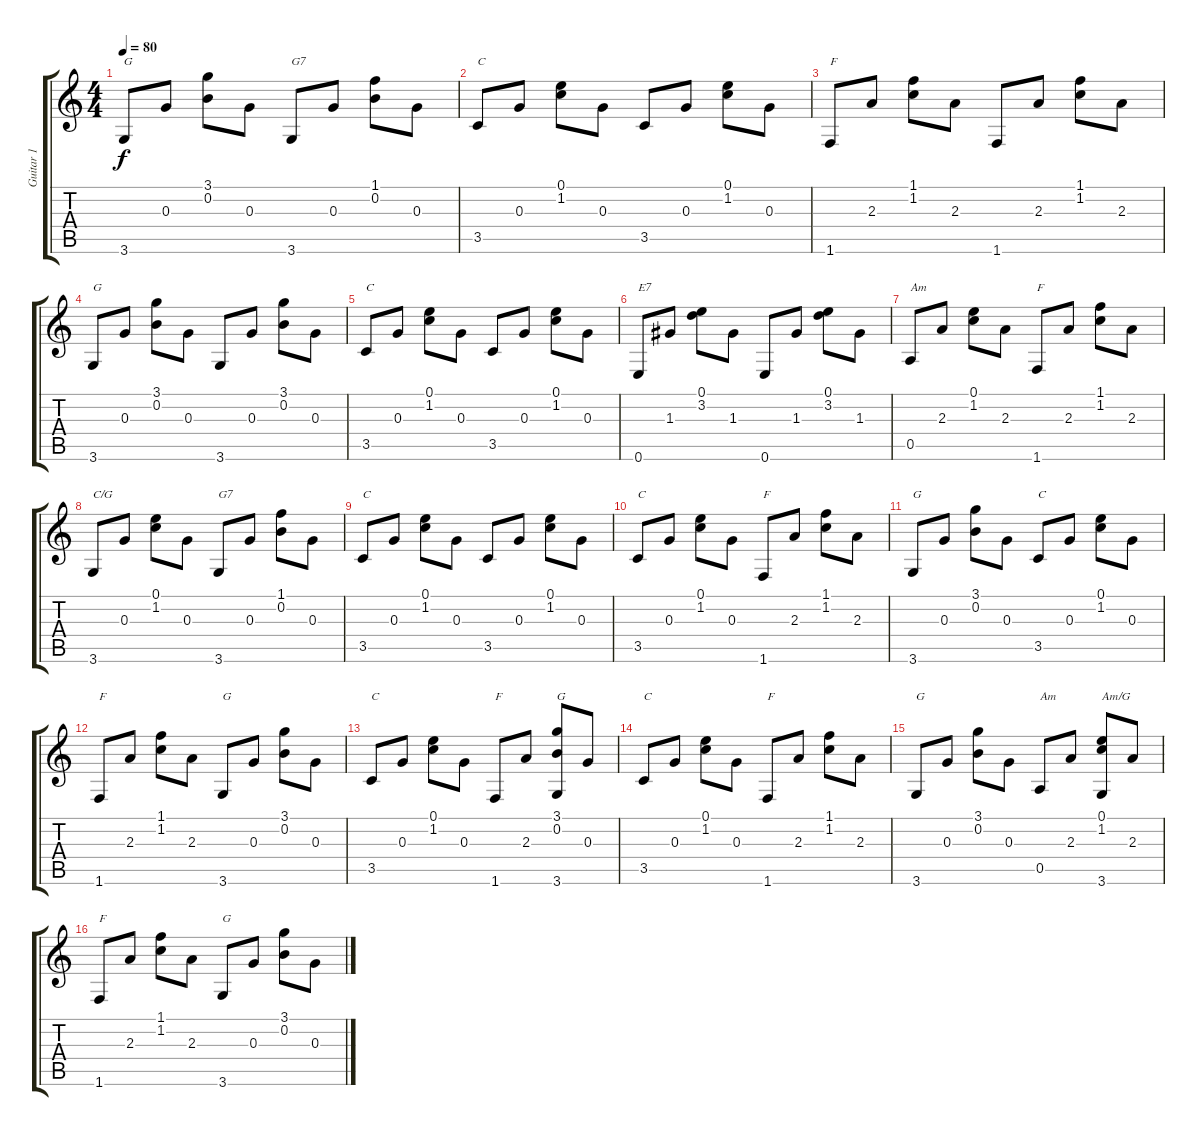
\track ("Guitar 1" "Guitar 1") {instrument electricguitarclean}
\staff {score tabs}
\tuning (E4 B3 G3 D3 A2 E2) {hide}
\ts (4 4)
\tempo 80
\clef g2
\ks c
3.6.8{txt "G" dy f} 0.3.8 (3.1 0.2).8 0.3.8 3.6.8{txt "G7"} 0.3.8 (1.1 0.2).8 0.3.8 |
3.5.8{txt "C"} 0.3.8 (0.1 1.2).8 0.3.8 3.5.8 0.3.8 (0.1 1.2).8 0.3.8 |
1.6.8{txt "F"} 2.3.8 (1.1 1.2).8 2.3.8 1.6.8 2.3.8 (1.1 1.2).8 2.3.8 |
3.6.8{txt "G"} 0.3.8 (3.1 0.2).8 0.3.8 3.6.8 0.3.8 (3.1 0.2).8 0.3.8 |
3.5.8{txt "C"} 0.3.8 (0.1 1.2).8 0.3.8 3.5.8 0.3.8 (0.1 1.2).8 0.3.8 |
0.6.8{txt "E7"} 1.3.8 (0.1 3.2).8 1.3.8 0.6.8 1.3.8 (0.1 3.2).8 1.3.8 |
0.5.8{txt "Am"} 2.3.8 (0.1 1.2).8 2.3.8 1.6.8{txt "F"} 2.3.8 (1.1 1.2).8 2.3.8 |
3.6.8{txt "C/G"} 0.3.8 (0.1 1.2).8 0.3.8 3.6.8{txt "G7"} 0.3.8 (1.1 0.2).8 0.3.8 |
3.5.8{txt "C"} 0.3.8 (0.1 1.2).8 0.3.8 3.5.8 0.3.8 (0.1 1.2).8 0.3.8 |
3.5.8{txt "C"} 0.3.8 (0.1 1.2).8 0.3.8 1.6.8{txt "F"} 2.3.8 (1.1 1.2).8 2.3.8 |
3.6.8{txt "G"} 0.3.8 (3.1 0.2).8 0.3.8 3.5.8{txt "C"} 0.3.8 (0.1 1.2).8 0.3.8 |
1.6.8{txt "F"} 2.3.8 (1.1 1.2).8 2.3.8 3.6.8{txt "G"} 0.3.8 (3.1 0.2).8 0.3.8 |
3.5.8{txt "C"} 0.3.8 (0.1 1.2).8 0.3.8 1.6.8{txt "F"} 2.3.8 (3.1 0.2 3.6).8{txt "G"} 0.3.8 |
3.5.8{txt "C"} 0.3.8 (0.1 1.2).8 0.3.8 1.6.8{txt "F"} 2.3.8 (1.1 1.2).8 2.3.8 |
3.6.8{txt "G"} 0.3.8 (3.1 0.2).8 0.3.8 0.5.8{txt "Am"} 2.3.8 (0.1 1.2 3.6).8{txt "Am/G"} 2.3.8 |
1.6.8{txt "F"} 2.3.8 (1.1 1.2).8 2.3.8 3.6.8{txt "G"} 0.3.8 (3.1 0.2).8 0.3.8
